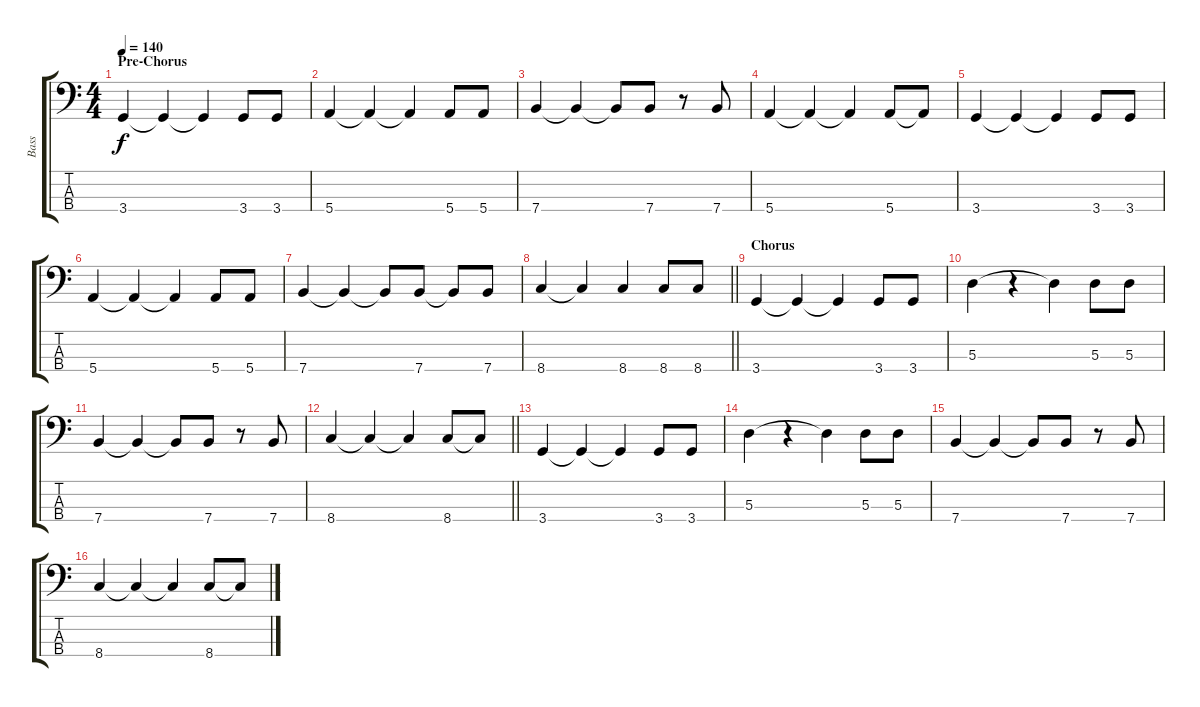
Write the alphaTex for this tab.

\track ("Bass" "Bass") {instrument electricbassfinger}
\staff {score tabs}
\tuning (G2 D2 A1 E1) {hide}
\ts (4 4)
\section ("" "Pre-Chorus")
\tempo 140
\clef f4
\ks c
3.4.4{dy f} 3.4{t}.4 3.4{t}.4 3.4.8 3.4.8 |
5.4.4 5.4{t}.4 5.4{t}.4 5.4.8 5.4.8 |
7.4.4 7.4{t}.4 7.4{t}.8 7.4.8 r.8 7.4.8 |
5.4.4 5.4{t}.4 5.4{t}.4 5.4.8 5.4{t}.8 |
3.4.4 3.4{t}.4 3.4{t}.4 3.4.8 3.4.8 |
5.4.4 5.4{t}.4 5.4{t}.4 5.4.8 5.4.8 |
7.4.4 7.4{t}.4 7.4{t}.8 7.4.8 7.4{t}.8 7.4.8 |
\barLineRight lightlight
8.4.4 8.4{t}.4 8.4.4 8.4.8 8.4.8 |
\section ("" "Chorus")
3.4.4 3.4{t}.4 3.4{t}.4 3.4.8 3.4.8 |
5.3.4 r.4 5.3{t}.4 5.3.8 5.3.8 |
7.4.4 7.4{t}.4 7.4{t}.8 7.4.8 r.8 7.4.8 |
\barLineRight lightlight
8.4.4 8.4{t}.4 8.4{t}.4 8.4.8 8.4{t}.8 |
\section ("" "")
3.4.4 3.4{t}.4 3.4{t}.4 3.4.8 3.4.8 |
5.3.4 r.4 5.3{t}.4 5.3.8 5.3.8 |
7.4.4 7.4{t}.4 7.4{t}.8 7.4.8 r.8 7.4.8 |
8.4.4 8.4{t}.4 8.4{t}.4 8.4.8 8.4{t}.8
